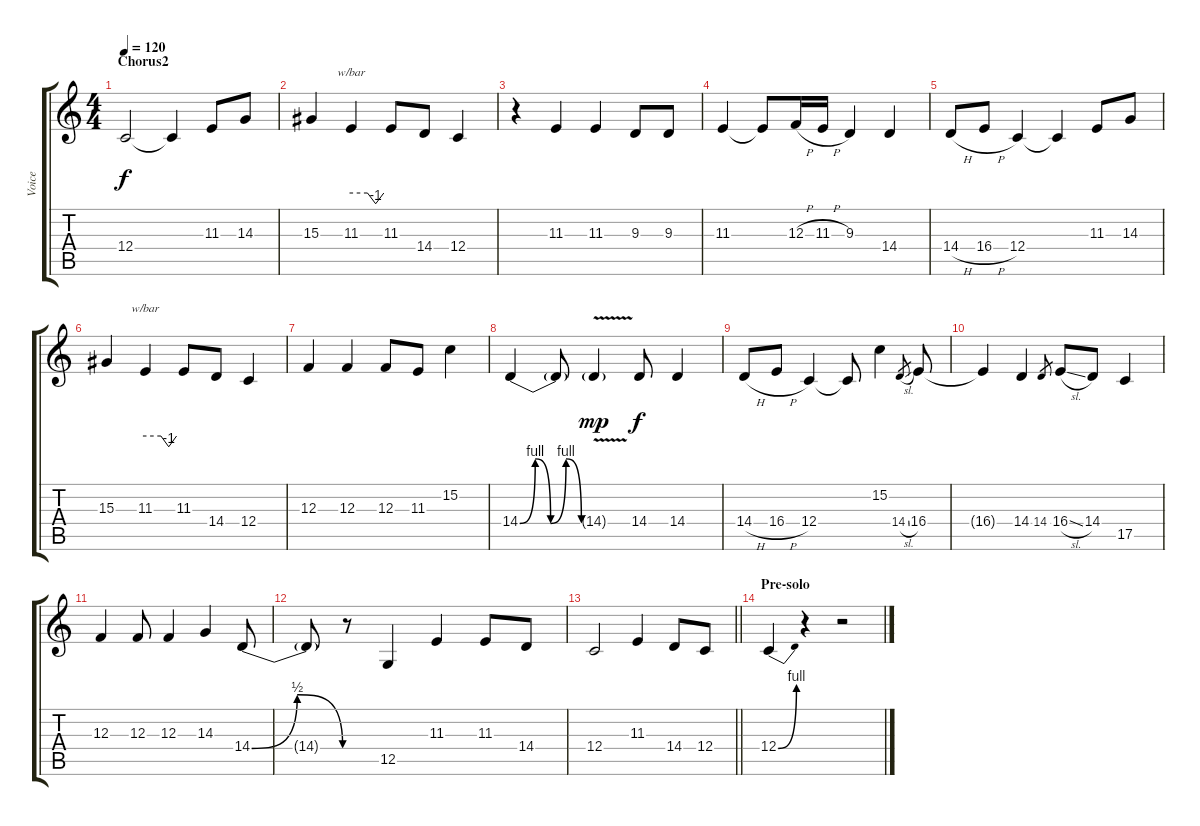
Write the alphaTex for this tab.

\track ("Voice" "Voice") {instrument synthvoice}
\staff {score tabs}
\tuning (D4 A3 F3 C3 G2 D2) {hide}
\ts (4 4)
\section ("" "Chorus2")
\tempo 120
\clef g2
\ks c
12.4.2{dy f} 12.4{t}.4 11.3.8 14.3.8 |
15.3.4 11.3.4{tbe (custom default 0 0 30 0 45 -4 60 0)} 11.3.8 14.4.8 12.4.4 |
r.4 11.3.4 11.3.4 9.3.8 9.3.8 |
11.3.4 11.3{t}.8 12.3{h}.16 11.3{h}.16 9.3.4 14.4.4 |
14.4{h}.8 16.4{h}.8 12.4.4 12.4{t}.4 11.3.8 14.3.8 |
15.3.4 11.3.4{tbe (custom default 0 0 30 0 45 -4 60 0)} 11.3.8 14.4.8 12.4.4 |
12.3.4 12.3.4 12.3.8 11.3.8 15.2.4 |
14.4{be (custom 0 0 15 4 30 0 45 4 60 0)}.4 14.4{t}.8 14.4{v g}.4{dy mp} 14.4.8{dy f} 14.4.4 |
14.4{h}.8 16.4{h}.8 12.4.4 12.4{t}.8 15.2.4 14.4{sl}.8{gr} 16.4.8 |
16.4{t}.4 14.4.4 14.4.8{gr} 16.4{sl}.8 14.4.8 17.5.4 |
12.3.4 12.3.8 12.3.4 14.3.4 14.4{be (bendrelease 0 0 30 2 30 2 60 0)}.8 |
14.4{t}.8 r.8 12.5.4 11.3.4 11.3.8 14.4.8 |
\barLineRight lightlight
12.4.2 11.3.4 14.4.8 12.4.8 |
\section ("" "Pre-solo")
12.4{be (bend 0 0 60 4)}.4 r.4 r.2
